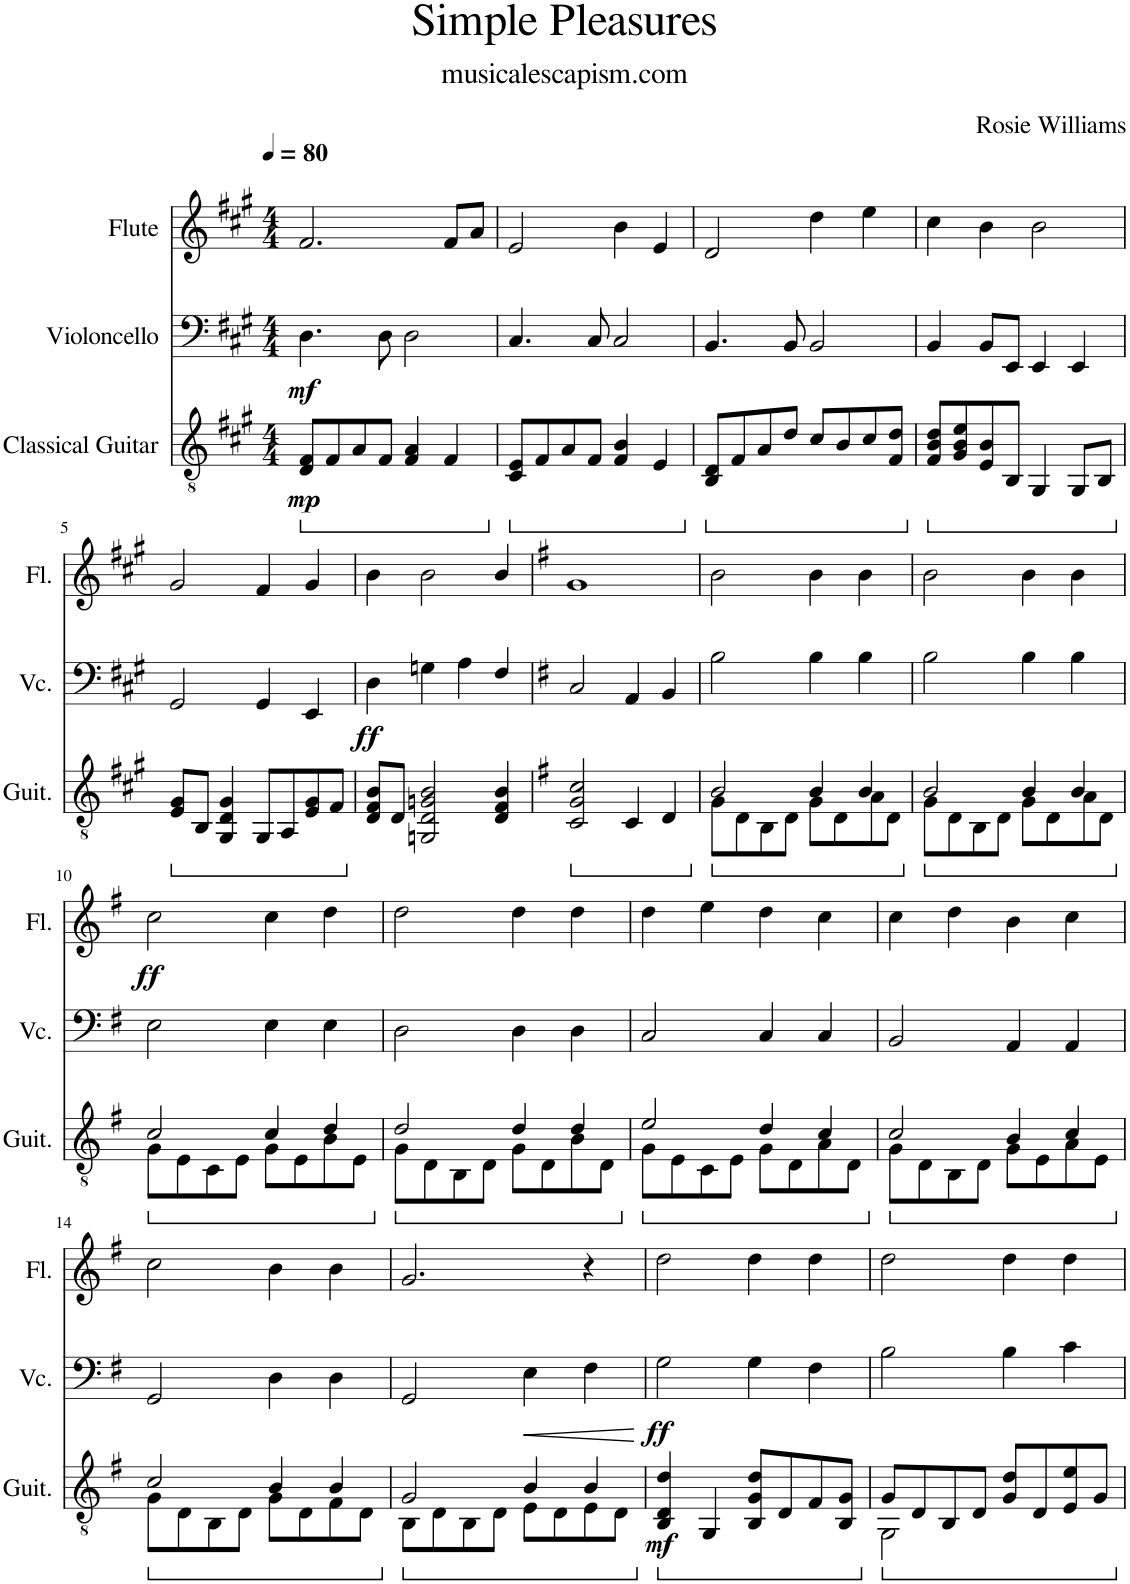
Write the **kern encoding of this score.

**kern	**dynam	**kern	**dynam	**kern	**dynam
*part3	*part3	*part2	*part2	*part1	*part1
*staff3	*staff3	*staff2	*staff2	*staff1	*staff1
*I"Classical Guitar	*	*I"Violoncello	*	*I"Flute	*
*I'Guit.	*	*I'Vc.	*	*I'Fl.	*
*clefGv2	*	*clefF4	*	*clefG2	*
*k[f#c#g#]	*	*k[f#c#g#]	*	*k[f#c#g#]	*
*M4/4	*	*M4/4	*	*M4/4	*
*ped	*	*	*	*	*
*MM80	*	*MM80	*	*MM80	*
=1	=1	=1	=1	=1	=1
!	!LO:DY:b	!	!LO:DY:b	!	!
8D/ 8F#/L	mp	4.D\	mf	2.f#/	.
8F#/	.	.	.	.	.
8A/	.	.	.	.	.
8F#/J	.	8D\	.	.	.
4F#/ 4A/	.	2D\	.	.	.
4F#/	.	.	.	8f#/L	.
.	.	.	.	8a/J	.
=2	=2	=2	=2	=2	=2
*Xped	*	*	*	*	*
*ped	*	*	*	*	*
8C#/ 8E/L	.	4.C#/	.	2e/	.
8F#/	.	.	.	.	.
8A/	.	.	.	.	.
8F#/J	.	8C#/	.	.	.
4F#/ 4B/	.	2C#/	.	4b\	.
4E/	.	.	.	4e/	.
=3	=3	=3	=3	=3	=3
*Xped	*	*	*	*	*
*ped	*	*	*	*	*
8BB/ 8D/L	.	4.BB/	.	2d/	.
8F#/	.	.	.	.	.
8A/	.	.	.	.	.
8d/J	.	8BB/	.	.	.
8c#/L	.	2BB/	.	4dd\	.
8B/	.	.	.	.	.
8c#/	.	.	.	4ee\	.
8F#/ 8d/J	.	.	.	.	.
=4	=4	=4	=4	=4	=4
*Xped	*	*	*	*	*
*ped	*	*	*	*	*
8F#/ 8B/ 8d/L	.	4BB/	.	4cc#\	.
8G#/ 8B/ 8e/	.	.	.	.	.
8E/ 8B/	.	8BB/L	.	4b\	.
8BB/J	.	8EE/J	.	.	.
4GG#/	.	4EE/	.	2b\	.
8GG#/L	.	4EE/	.	.	.
8BB/J	.	.	.	.	.
!!LO:LB:g=z
=5	=5	=5	=5	=5	=5
*Xped	*	*	*	*	*
*ped	*	*	*	*	*
8E/ 8G#/L	.	2GG#/	.	2g#/	.
8BB/J	.	.	.	.	.
4GG#/ 4D/ 4G#/	.	.	.	.	.
8GG#/L	.	4GG#/	.	4f#/	.
8AA/	.	.	.	.	.
8E/ 8G#/	.	4EE/	.	4g#/	.
8F#/J	.	.	.	.	.
=6	=6	=6	=6	=6	=6
*Xped	*	*	*	*	*
!	!	!	!LO:DY:b	!	!
8D/ 8F#/ 8B/L	.	4D\	ff	4b\	.
8D/J	.	.	.	.	.
2GGn/ 2D/ 2Gn/ 2B/	.	4Gn\	.	2b\	.
.	.	4A\	.	.	.
4D/ 4F#/ 4B/	.	4F#/	.	4b/	.
=7	=7	=7	=7	=7	=7
*k[f#]	*	*k[f#]	*	*k[f#]	*
*ped	*	*	*	*	*
2C/ 2G/ 2c/	.	2C/	.	1g	.
4C/	.	4AA/	.	.	.
4D/	.	4BB/	.	.	.
=8	=8	=8	=8	=8	=8
*Xped	*	*	*	*	*
*ped	*	*	*	*	*
*^	*	*	*	*	*
2B/	8G\L	.	2B\	.	2b\	.
.	8D\	.	.	.	.	.
.	8BB\	.	.	.	.	.
.	8D\J	.	.	.	.	.
4B/	8G\L	.	4B\	.	4b\	.
.	8D\	.	.	.	.	.
4B/	8A\	.	4B\	.	4b\	.
.	8D\J	.	.	.	.	.
=9	=9	=9	=9	=9	=9	=9
*Xped	*	*	*	*	*	*
*ped	*	*	*	*	*	*
2B/	8G\L	.	2B\	.	2b\	.
.	8D\	.	.	.	.	.
.	8BB\	.	.	.	.	.
.	8D\J	.	.	.	.	.
4B/	8G\L	.	4B\	.	4b\	.
.	8D\	.	.	.	.	.
4B/	8A\	.	4B\	.	4b\	.
.	8D\J	.	.	.	.	.
!!LO:LB:g=z
=10	=10	=10	=10	=10	=10	=10
*Xped	*	*	*	*	*	*
*ped	*	*	*	*	*	*
!	!	!	!	!	!	!LO:DY:b
2c/	8G\L	.	2E\	.	2cc\	ff
.	8E\	.	.	.	.	.
.	8C\	.	.	.	.	.
.	8E\J	.	.	.	.	.
4c/	8G\L	.	4E\	.	4cc\	.
.	8E\	.	.	.	.	.
4d/	8B\	.	4E\	.	4dd\	.
.	8E\J	.	.	.	.	.
=11	=11	=11	=11	=11	=11	=11
*Xped	*	*	*	*	*	*
*ped	*	*	*	*	*	*
2d/	8G\L	.	2D\	.	2dd\	.
.	8D\	.	.	.	.	.
.	8BB\	.	.	.	.	.
.	8D\J	.	.	.	.	.
4d/	8G\L	.	4D\	.	4dd\	.
.	8D\	.	.	.	.	.
4d/	8B\	.	4D\	.	4dd\	.
.	8D\J	.	.	.	.	.
=12	=12	=12	=12	=12	=12	=12
*Xped	*	*	*	*	*	*
*ped	*	*	*	*	*	*
2e/	8G\L	.	2C/	.	4dd\	.
.	8E\	.	.	.	.	.
.	8C\	.	.	.	4ee\	.
.	8E\J	.	.	.	.	.
4d/	8G\L	.	4C/	.	4dd\	.
.	8D\	.	.	.	.	.
4c/	8A\	.	4C/	.	4cc\	.
.	8D\J	.	.	.	.	.
=13	=13	=13	=13	=13	=13	=13
*Xped	*	*	*	*	*	*
*ped	*	*	*	*	*	*
2c/	8G\L	.	2BB/	.	4cc\	.
.	8D\	.	.	.	.	.
.	8BB\	.	.	.	4dd\	.
.	8D\J	.	.	.	.	.
4B/	8G\L	.	4AA/	.	4b\	.
.	8E\	.	.	.	.	.
4c/	8A\	.	4AA/	.	4cc\	.
.	8E\J	.	.	.	.	.
!!LO:LB:g=z
=14	=14	=14	=14	=14	=14	=14
*Xped	*	*	*	*	*	*
*ped	*	*	*	*	*	*
2c/	8G\L	.	2GG/	.	2cc\	.
.	8D\	.	.	.	.	.
.	8BB\	.	.	.	.	.
.	8D\J	.	.	.	.	.
4B/	8G\L	.	4D\	.	4b\	.
.	8D\	.	.	.	.	.
4B/	8F#\	.	4D\	.	4b\	.
.	8D\J	.	.	.	.	.
=15	=15	=15	=15	=15	=15	=15
*Xped	*	*	*	*	*	*
*ped	*	*	*	*	*	*
2G/	8BB\L	.	2GG/	.	2.g/	.
.	8D\	.	.	.	.	.
.	8BB\	.	.	.	.	.
.	8D\J	.	.	.	.	.
!	!	!	!	!LO:HP:b	!	!
4B/	8E\L	.	4E\	<	.	.
.	8D\	.	.	.	.	.
4B/	8E\	.	4F#\	.	4r	.
.	8D\J	.	.	.	.	.
*v	*v	*	*	*	*	*
.	.	.	[	.	.
=16	=16	=16	=16	=16	=16
*Xped	*	*	*	*	*
*ped	*	*	*	*	*
!	!LO:DY:b	!	!LO:DY:b	!	!
4BB/ 4D/ 4d/	mf	2G\	ff	2dd\	.
4GG/	.	.	.	.	.
8BB/ 8G/ 8d/L	.	4G\	.	4dd\	.
8D/	.	.	.	.	.
8F#/	.	4F#\	.	4dd\	.
8BB/ 8G/J	.	.	.	.	.
=17	=17	=17	=17	=17	=17
*Xped	*	*	*	*	*
*ped	*	*	*	*	*
*^	*	*	*	*	*
8G/L	2GG\	.	2B\	.	2dd\	.
8D/	.	.	.	.	.	.
8BB/	.	.	.	.	.	.
8D/J	.	.	.	.	.	.
8G/ 8d/L	2ryy	.	4B\	.	4dd\	.
8D/	.	.	.	.	.	.
8E/ 8e/	.	.	4c\	.	4dd\	.
8G/J	.	.	.	.	.	.
*v	*v	*	*	*	*	*
*Xped	*	*	*	*	*
=	=	=	=	=	=
*-	*-	*-	*-	*-	*-
